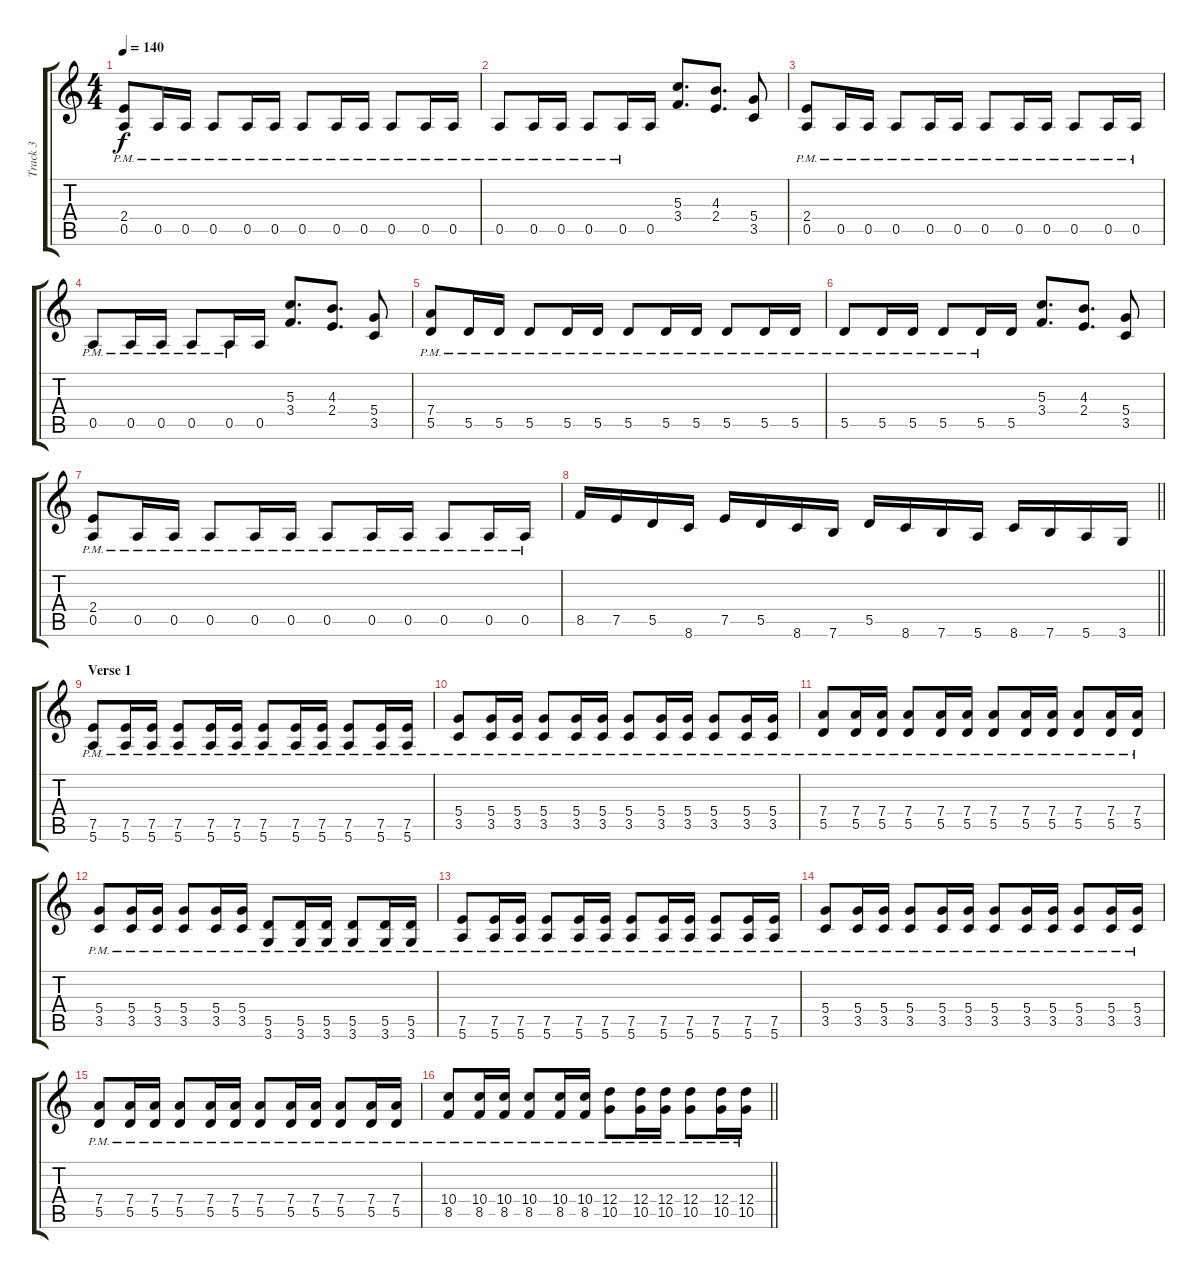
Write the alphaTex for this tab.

\track ("Track 3" "Track 3") {instrument distortionguitar}
\staff {score tabs}
\tuning (E4 B3 G3 D3 A2 E2) {hide}
\ts (4 4)
\tempo 140
\clef g2
\ks c
(2.4 0.5{pm}).8{dy f} 0.5{pm}.16 0.5{pm}.16 0.5{pm}.8 0.5{pm}.16 0.5{pm}.16 0.5{pm}.8 0.5{pm}.16 0.5{pm}.16 0.5{pm}.8 0.5{pm}.16 0.5{pm}.16 |
0.5{pm}.8 0.5{pm}.16 0.5{pm}.16 0.5{pm}.8 0.5{pm}.16 0.5.16 (5.3 3.4).8{d} (4.3 2.4).8{d} (5.4 3.5).8 |
(2.4 0.5{pm}).8 0.5{pm}.16 0.5{pm}.16 0.5{pm}.8 0.5{pm}.16 0.5{pm}.16 0.5{pm}.8 0.5{pm}.16 0.5{pm}.16 0.5{pm}.8 0.5{pm}.16 0.5{pm}.16 |
0.5{pm}.8 0.5{pm}.16 0.5{pm}.16 0.5{pm}.8 0.5{pm}.16 0.5.16 (5.3 3.4).8{d} (4.3 2.4).8{d} (5.4 3.5).8 |
(7.4 5.5{pm}).8 5.5{pm}.16 5.5{pm}.16 5.5{pm}.8 5.5{pm}.16 5.5{pm}.16 5.5{pm}.8 5.5{pm}.16 5.5{pm}.16 5.5{pm}.8 5.5{pm}.16 5.5{pm}.16 |
5.5{pm}.8 5.5{pm}.16 5.5{pm}.16 5.5{pm}.8 5.5{pm}.16 5.5.16 (5.3 3.4).8{d} (4.3 2.4).8{d} (5.4 3.5).8 |
(2.4 0.5{pm}).8 0.5{pm}.16 0.5{pm}.16 0.5{pm}.8 0.5{pm}.16 0.5{pm}.16 0.5{pm}.8 0.5{pm}.16 0.5{pm}.16 0.5{pm}.8 0.5{pm}.16 0.5{pm}.16 |
\barLineRight lightlight
8.5.16 7.5.16 5.5.16 8.6.16 7.5.16 5.5.16 8.6.16 7.6.16 5.5.16 8.6.16 7.6.16 5.6.16 8.6.16 7.6.16 5.6.16 3.6.16 |
\section ("" "Verse 1")
(7.5{pm} 5.6{pm}).8 (7.5{pm} 5.6{pm}).16 (7.5{pm} 5.6{pm}).16 (7.5{pm} 5.6{pm}).8 (7.5{pm} 5.6{pm}).16 (7.5{pm} 5.6{pm}).16 (7.5{pm} 5.6{pm}).8 (7.5{pm} 5.6{pm}).16 (7.5{pm} 5.6{pm}).16 (7.5{pm} 5.6{pm}).8 (7.5{pm} 5.6{pm}).16 (7.5{pm} 5.6{pm}).16 |
(5.4{pm} 3.5{pm}).8 (5.4{pm} 3.5{pm}).16 (5.4{pm} 3.5{pm}).16 (5.4{pm} 3.5{pm}).8 (5.4{pm} 3.5{pm}).16 (5.4{pm} 3.5{pm}).16 (5.4{pm} 3.5{pm}).8 (5.4{pm} 3.5{pm}).16 (5.4{pm} 3.5{pm}).16 (5.4{pm} 3.5{pm}).8 (5.4{pm} 3.5{pm}).16 (5.4{pm} 3.5{pm}).16 |
(7.4{pm} 5.5{pm}).8 (7.4{pm} 5.5{pm}).16 (7.4{pm} 5.5{pm}).16 (7.4{pm} 5.5{pm}).8 (7.4{pm} 5.5{pm}).16 (7.4{pm} 5.5{pm}).16 (7.4{pm} 5.5{pm}).8 (7.4{pm} 5.5{pm}).16 (7.4{pm} 5.5{pm}).16 (7.4{pm} 5.5{pm}).8 (7.4{pm} 5.5{pm}).16 (7.4{pm} 5.5{pm}).16 |
(5.4{pm} 3.5{pm}).8 (5.4{pm} 3.5{pm}).16 (5.4{pm} 3.5{pm}).16 (5.4{pm} 3.5{pm}).8 (5.4{pm} 3.5{pm}).16 (5.4{pm} 3.5{pm}).16 (5.5{pm} 3.6{pm}).8 (5.5{pm} 3.6{pm}).16 (5.5{pm} 3.6{pm}).16 (5.5{pm} 3.6{pm}).8 (5.5{pm} 3.6{pm}).16 (5.5{pm} 3.6{pm}).16 |
(7.5{pm} 5.6{pm}).8 (7.5{pm} 5.6{pm}).16 (7.5{pm} 5.6{pm}).16 (7.5{pm} 5.6{pm}).8 (7.5{pm} 5.6{pm}).16 (7.5{pm} 5.6{pm}).16 (7.5{pm} 5.6{pm}).8 (7.5{pm} 5.6{pm}).16 (7.5{pm} 5.6{pm}).16 (7.5{pm} 5.6{pm}).8 (7.5{pm} 5.6{pm}).16 (7.5{pm} 5.6{pm}).16 |
(5.4{pm} 3.5{pm}).8 (5.4{pm} 3.5{pm}).16 (5.4{pm} 3.5{pm}).16 (5.4{pm} 3.5{pm}).8 (5.4{pm} 3.5{pm}).16 (5.4{pm} 3.5{pm}).16 (5.4{pm} 3.5{pm}).8 (5.4{pm} 3.5{pm}).16 (5.4{pm} 3.5{pm}).16 (5.4{pm} 3.5{pm}).8 (5.4{pm} 3.5{pm}).16 (5.4{pm} 3.5{pm}).16 |
(7.4{pm} 5.5{pm}).8 (7.4{pm} 5.5{pm}).16 (7.4{pm} 5.5{pm}).16 (7.4{pm} 5.5{pm}).8 (7.4{pm} 5.5{pm}).16 (7.4{pm} 5.5{pm}).16 (7.4{pm} 5.5{pm}).8 (7.4{pm} 5.5{pm}).16 (7.4{pm} 5.5{pm}).16 (7.4{pm} 5.5{pm}).8 (7.4{pm} 5.5{pm}).16 (7.4{pm} 5.5{pm}).16 |
\barLineRight lightlight
(10.4{pm} 8.5{pm}).8 (10.4{pm} 8.5{pm}).16 (10.4{pm} 8.5{pm}).16 (10.4{pm} 8.5{pm}).8 (10.4{pm} 8.5{pm}).16 (10.4{pm} 8.5{pm}).16 (12.4{pm} 10.5{pm}).8 (12.4{pm} 10.5{pm}).16 (12.4{pm} 10.5{pm}).16 (12.4{pm} 10.5{pm}).8 (12.4{pm} 10.5{pm}).16 (12.4{pm} 10.5{pm}).16
